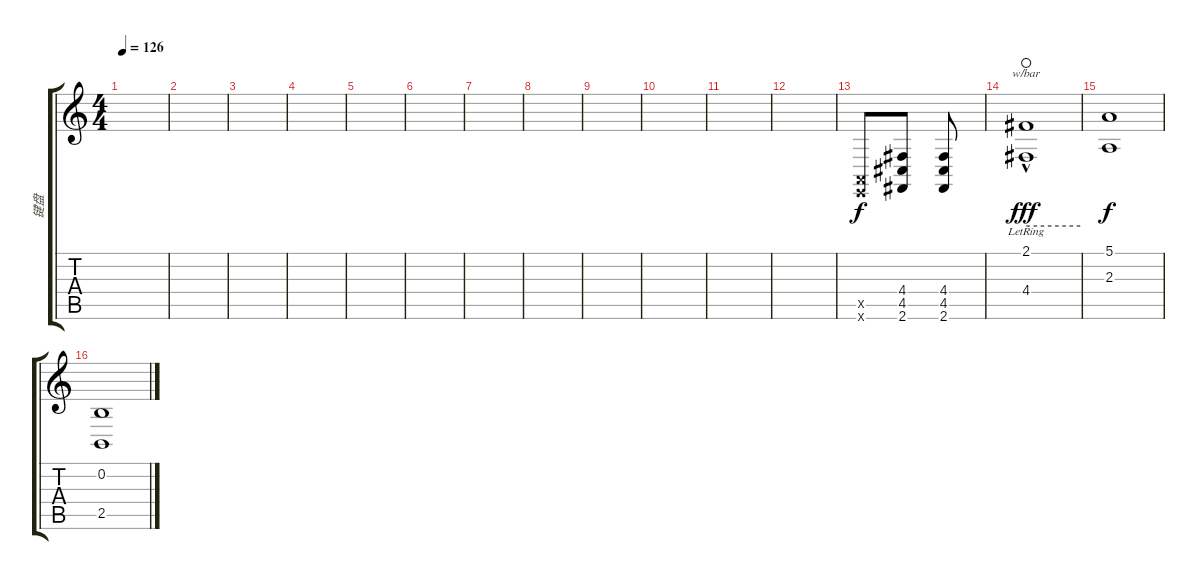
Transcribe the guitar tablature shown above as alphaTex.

\track ("键盘" "键盘") {instrument altosax}
\staff {score tabs}
\tuning (E4 B3 G3 D3 A2 E2) {hide}
\ts (4 4)
\tempo 126
\clef g2
\ks c
|
|
|
|
|
|
|
|
|
|
|
|
(0.5{x} 0.6{x}).8 (4.4 4.5 2.6).8 (4.4 4.5 2.6).8 |
(2.1 4.4{hac lr}).1{tbe (hold default 0 0 60 0) dy fff waho} |
(5.1 2.3).1{dy f} |
(0.2 2.5).1
